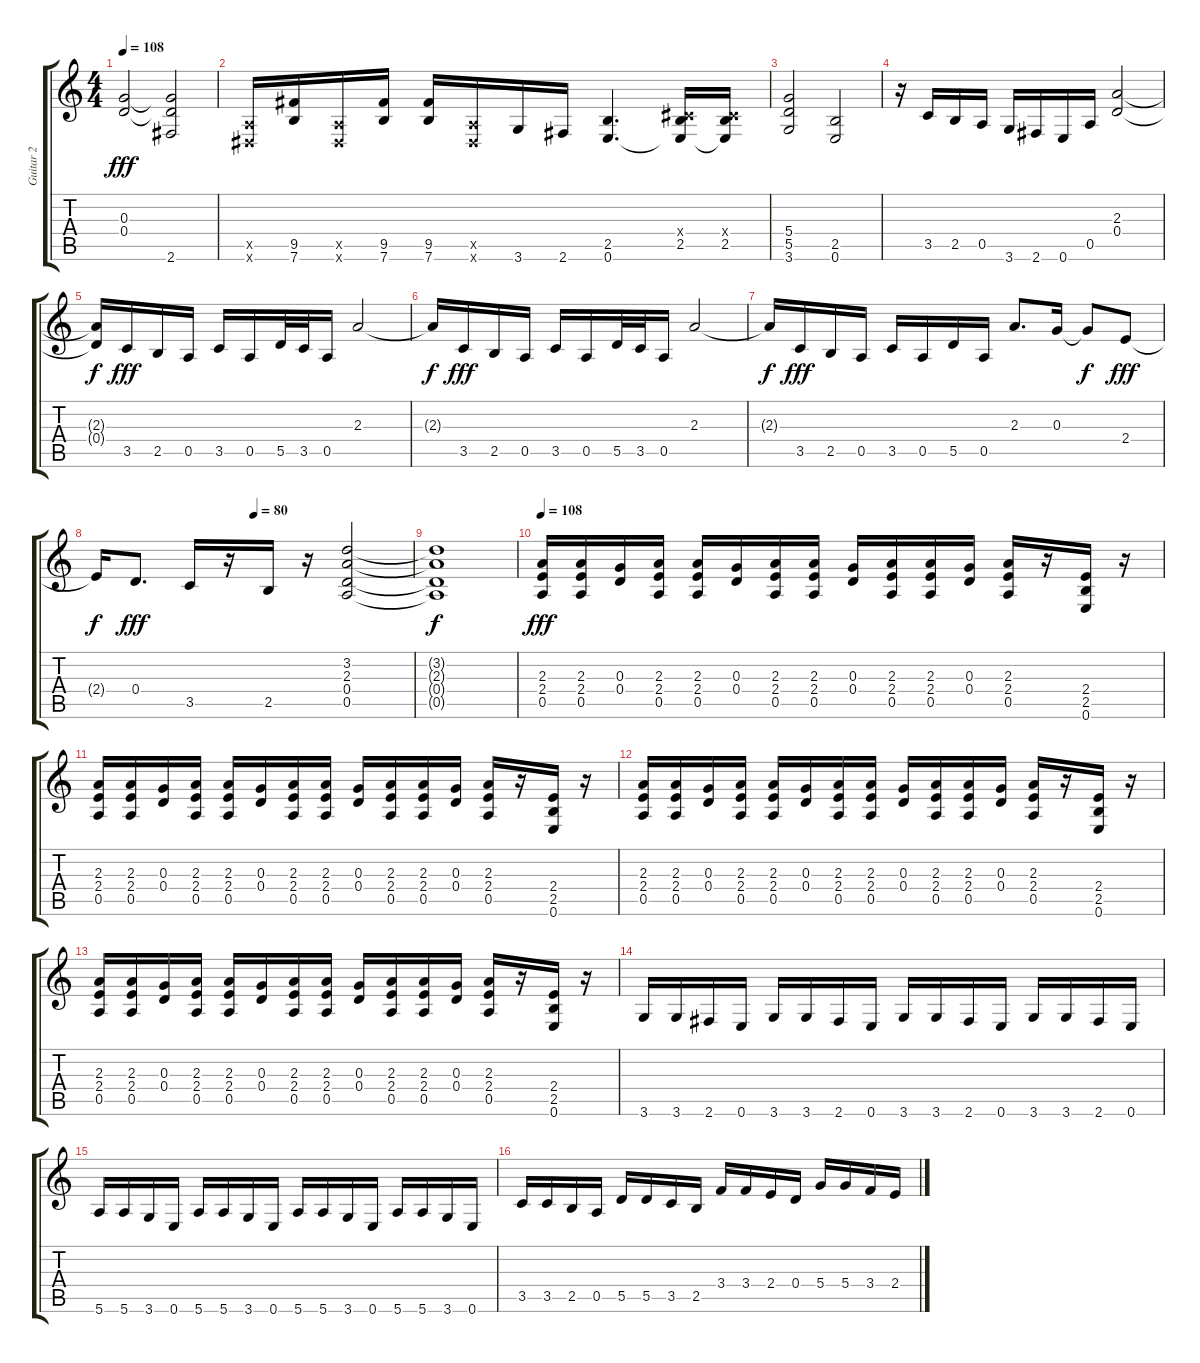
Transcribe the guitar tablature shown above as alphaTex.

\track ("Guitar 2" "Guitar 2") {instrument distortionguitar}
\staff {score tabs}
\tuning (E4 B3 G3 D3 A2 E2) {hide}
\ts (4 4)
\tempo 108
\clef g2
\ks c
(0.3 0.4).2{dy fff} (0.3{t} 0.4{t} 2.6).2 |
(0.5{x} -1.6{x}).16 (9.5 7.6).16 (0.5{x} -1.6{x}).16 (9.5 7.6).16 (9.5 7.6).16 (0.5{x} -1.6{x}).16 3.6.16 2.6.16 (2.5 0.6).4{d} (-1.4{x} 2.5 0.6{t}).16 (-1.4{x} 2.5 0.6{t}).16 |
(5.4 5.5 3.6).2 (2.5 0.6).2 |
r.16 3.5.16 2.5.16 0.5.16 3.6.16 2.6.16 0.6.16 0.5.16 (2.3 0.4).2 |
(2.3{t} 0.4{t}).16{dy f} 3.5.16{dy fff} 2.5.16 0.5.16 3.5.16 0.5.16 5.5.32 3.5.32 0.5.16 2.3.2 |
2.3{t}.16{dy f} 3.5.16{dy fff} 2.5.16 0.5.16 3.5.16 0.5.16 5.5.32 3.5.32 0.5.16 2.3.2 |
2.3{t}.16{dy f} 3.5.16{dy fff} 2.5.16 0.5.16 3.5.16 0.5.16 5.5.16 0.5.16 2.3.8{d} 0.3.16 0.3{t}.8{dy f} 2.4.8{dy fff} |
\tempo (80 0.5)
2.4{t}.16{dy f} 0.4.8{d dy fff} 3.5.16 r.16 2.5.16 r.16 (3.2 2.3 0.4 0.5).2 |
(3.2{t} 2.3{t} 0.4{t} 0.5{t}).1{dy f} |
\tempo 108
(2.3 2.4 0.5).16{dy fff} (2.3 2.4 0.5).16 (0.3 0.4).16 (2.3 2.4 0.5).16 (2.3 2.4 0.5).16 (0.3 0.4).16 (2.3 2.4 0.5).16 (2.3 2.4 0.5).16 (0.3 0.4).16 (2.3 2.4 0.5).16 (2.3 2.4 0.5).16 (0.3 0.4).16 (2.3 2.4 0.5).16 r.16 (2.4 2.5 0.6).16 r.16 |
(2.3 2.4 0.5).16 (2.3 2.4 0.5).16 (0.3 0.4).16 (2.3 2.4 0.5).16 (2.3 2.4 0.5).16 (0.3 0.4).16 (2.3 2.4 0.5).16 (2.3 2.4 0.5).16 (0.3 0.4).16 (2.3 2.4 0.5).16 (2.3 2.4 0.5).16 (0.3 0.4).16 (2.3 2.4 0.5).16 r.16 (2.4 2.5 0.6).16 r.16 |
(2.3 2.4 0.5).16 (2.3 2.4 0.5).16 (0.3 0.4).16 (2.3 2.4 0.5).16 (2.3 2.4 0.5).16 (0.3 0.4).16 (2.3 2.4 0.5).16 (2.3 2.4 0.5).16 (0.3 0.4).16 (2.3 2.4 0.5).16 (2.3 2.4 0.5).16 (0.3 0.4).16 (2.3 2.4 0.5).16 r.16 (2.4 2.5 0.6).16 r.16 |
(2.3 2.4 0.5).16 (2.3 2.4 0.5).16 (0.3 0.4).16 (2.3 2.4 0.5).16 (2.3 2.4 0.5).16 (0.3 0.4).16 (2.3 2.4 0.5).16 (2.3 2.4 0.5).16 (0.3 0.4).16 (2.3 2.4 0.5).16 (2.3 2.4 0.5).16 (0.3 0.4).16 (2.3 2.4 0.5).16 r.16 (2.4 2.5 0.6).16 r.16 |
3.6.16 3.6.16 2.6.16 0.6.16 3.6.16 3.6.16 2.6.16 0.6.16 3.6.16 3.6.16 2.6.16 0.6.16 3.6.16 3.6.16 2.6.16 0.6.16 |
5.6.16 5.6.16 3.6.16 0.6.16 5.6.16 5.6.16 3.6.16 0.6.16 5.6.16 5.6.16 3.6.16 0.6.16 5.6.16 5.6.16 3.6.16 0.6.16 |
3.5.16 3.5.16 2.5.16 0.5.16 5.5.16 5.5.16 3.5.16 2.5.16 3.4.16 3.4.16 2.4.16 0.4.16 5.4.16 5.4.16 3.4.16 2.4.16
